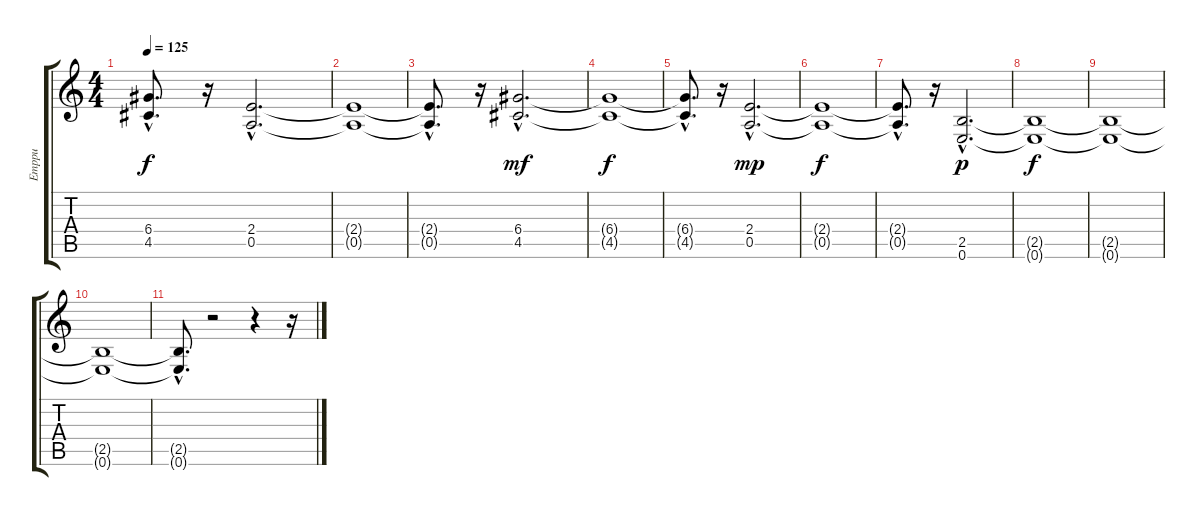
\track ("Emppu" "Emppu") {instrument distortionguitar}
\staff {score tabs}
\tuning (E4 B3 G3 D3 A2 E2) {hide}
\ts (4 4)
\tempo 125
\clef g2
\ks c
(6.4{hac t} 4.5{hac t}).8{d dy f} r.16 (2.4{hac} 0.5{hac}).2{d} |
(2.4{t} 0.5{t}).1 |
(2.4{hac t} 0.5{hac t}).8{d} r.16 (6.4{hac} 4.5{hac}).2{d dy mf} |
(6.4{t} 4.5{t}).1{dy f} |
(6.4{hac t} 4.5{hac t}).8{d} r.16 (2.4{hac} 0.5{hac}).2{d dy mp} |
(2.4{t} 0.5{t}).1{dy f} |
(2.4{hac t} 0.5{hac t}).8{d} r.16 (2.5{hac} 0.6{hac}).2{d dy p} |
(2.5{t} 0.6{t}).1{dy f} |
(2.5{t} 0.6{t}).1 |
(2.5{t} 0.6{t}).1 |
(2.5{hac t} 0.6{hac t}).8{d} r.2 r.4 r.16
